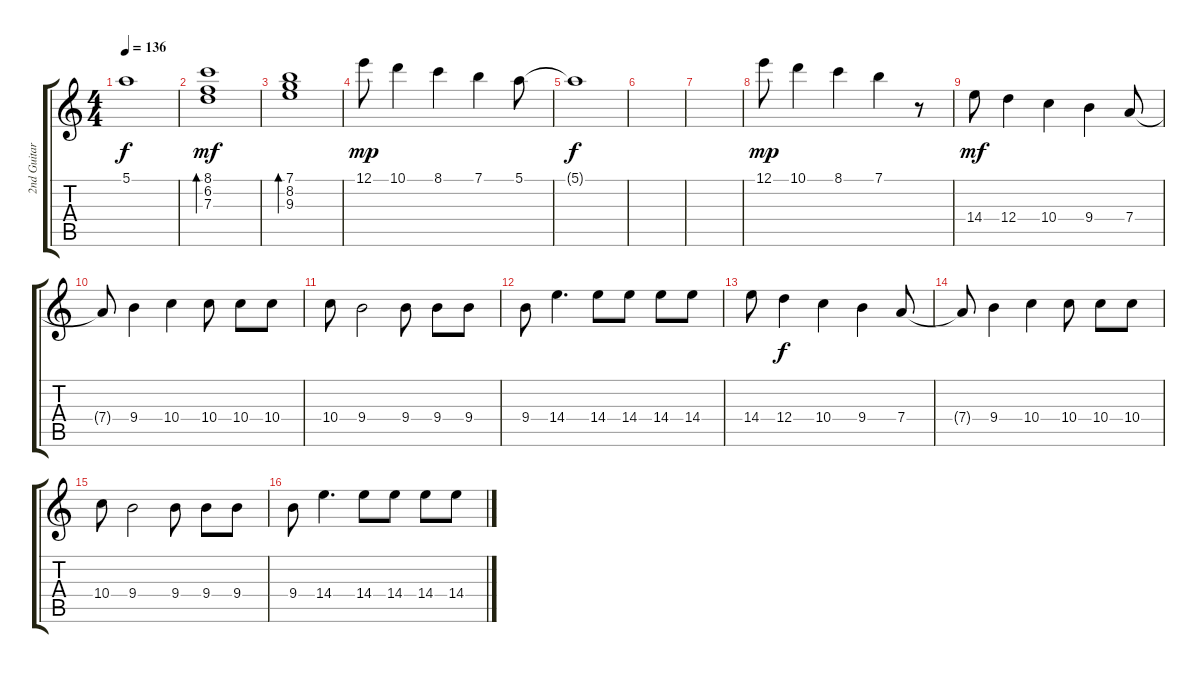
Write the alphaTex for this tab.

\track ("2nd Guitarist" "2nd Guitar") {instrument overdrivenguitar}
\staff {score tabs}
\tuning (E4 B3 G3 D3 A2 E2) {hide}
\ts (4 4)
\tempo 136
\clef g2
\ks c
5.1{t}.1{dy f} |
(8.1 6.2 7.3).1{bd 240 dy mf} |
(7.1 8.2 9.3).1{bd 240} |
12.1.8{dy mp} 10.1.4 8.1.4 7.1.4 5.1.8 |
5.1{t}.1{dy f} |
|
|
12.1.8{dy mp} 10.1.4 8.1.4 7.1.4 r.8 |
14.4.8{dy mf} 12.4.4 10.4.4 9.4.4 7.4.8 |
7.4{t}.8 9.4.4 10.4.4 10.4.8 10.4.8 10.4.8 |
10.4.8 9.4.2 9.4.8 9.4.8 9.4.8 |
9.4.8 14.4.4{d} 14.4.8 14.4.8 14.4.8 14.4.8 |
14.4.8 12.4.4{dy f} 10.4.4 9.4.4 7.4.8 |
7.4{t}.8 9.4.4 10.4.4 10.4.8 10.4.8 10.4.8 |
10.4.8 9.4.2 9.4.8 9.4.8 9.4.8 |
9.4.8 14.4.4{d} 14.4.8 14.4.8 14.4.8 14.4.8
